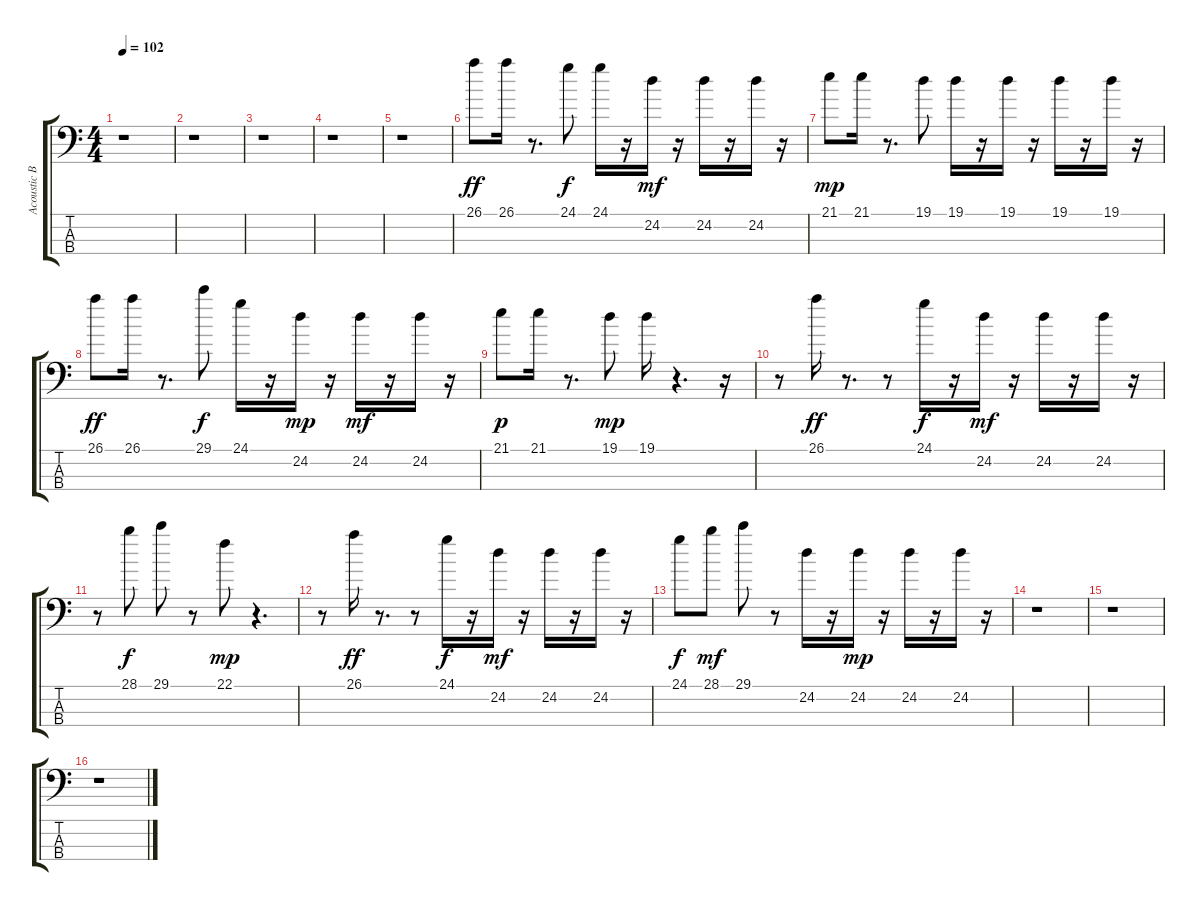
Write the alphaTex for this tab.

\track ("Acoustic Bass" "Acoustic B") {instrument acousticbass}
\staff {score tabs}
\tuning (G2 D2 A1 E1) {hide}
\ts (4 4)
\tempo 102
\clef f4
\ks c
r.1{dy mf} |
r.1 |
r.1 |
r.1 |
r.1 |
26.1.8{dy ff} 26.1.16 r.8{d} 24.1.8{dy f} 24.1.16 r.16 24.2.16{dy mf} r.16 24.2.16 r.16 24.2.16 r.16 |
21.1.8{dy mp} 21.1.16 r.8{d} 19.1.8 19.1.16 r.16 19.1.16 r.16 19.1.16 r.16 19.1.16 r.16 |
26.1.8{dy ff} 26.1.16 r.8{d} 29.1.8{dy f} 24.1.16 r.16 24.2.16{dy mp} r.16 24.2.16{dy mf} r.16 24.2.16 r.16 |
21.1.8{dy p} 21.1.16 r.8{d} 19.1.8{dy mp} 19.1.16 r.4{d} r.16 |
r.8 26.1.16{dy ff} r.8{d} r.8 24.1.16{dy f} r.16 24.2.16{dy mf} r.16 24.2.16 r.16 24.2.16 r.16 |
r.8 28.1.8{dy f} 29.1.8 r.8 22.1.8{dy mp} r.4{d} |
r.8 26.1.16{dy ff} r.8{d} r.8 24.1.16{dy f} r.16 24.2.16{dy mf} r.16 24.2.16 r.16 24.2.16 r.16 |
24.1.8{dy f} 28.1.8{dy mf} 29.1.8 r.8 24.2.16 r.16 24.2.16{dy mp} r.16 24.2.16 r.16 24.2.16 r.16 |
r.1 |
r.1 |
r.1
